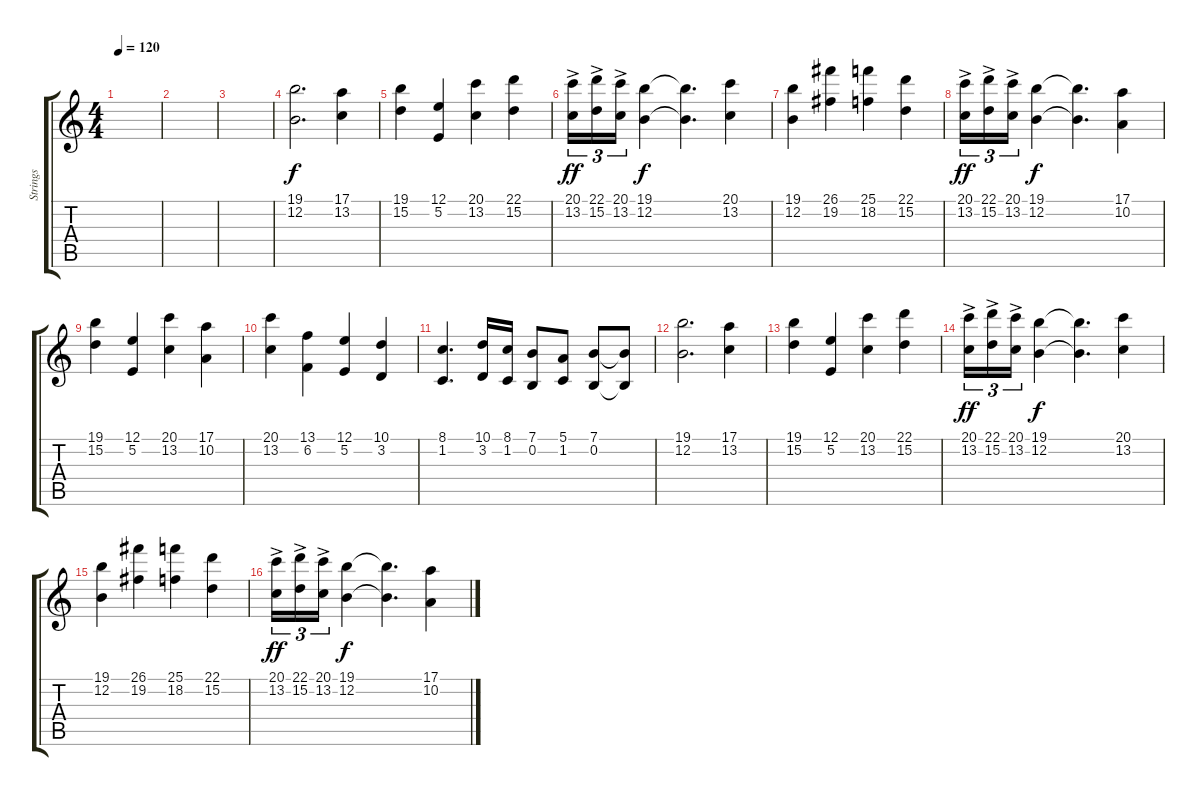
\track ("Strings" "Strings") {instrument stringensemble1}
\staff {score tabs}
\tuning (E4 B3 G3 D3 A2 E2) {hide}
\ts (4 4)
\tempo 120
\clef g2
\ks c
|
|
|
(19.1 12.2).2{d} (17.1 13.2).4 |
(19.1 15.2).4 (12.1 5.2).4 (20.1 13.2).4 (22.1 15.2).4 |
(20.1{ac} 13.2{ac}).16{tu (3 2) dy ff} (22.1{ac} 15.2{ac}).16{tu (3 2)} (20.1{ac} 13.2{ac}).16{tu (3 2)} (19.1 12.2).4{dy f} (19.1{t} 12.2{t}).4{d} (20.1 13.2).4 |
(19.1 12.2).4 (26.1 19.2).4 (25.1 18.2).4 (22.1 15.2).4 |
(20.1{ac} 13.2{ac}).16{tu (3 2) dy ff} (22.1{ac} 15.2{ac}).16{tu (3 2)} (20.1{ac} 13.2{ac}).16{tu (3 2)} (19.1 12.2).4{dy f} (19.1{t} 12.2{t}).4{d} (17.1 10.2).4 |
(19.1 15.2).4 (12.1 5.2).4 (20.1 13.2).4 (17.1 10.2).4 |
(20.1 13.2).4 (13.1 6.2).4 (12.1 5.2).4 (10.1 3.2).4 |
(8.1 1.2).4{d} (10.1 3.2).16 (8.1 1.2).16 (7.1 0.2).8 (5.1 1.2).8 (7.1 0.2).8 (7.1{t} 0.2{t}).8 |
(19.1 12.2).2{d} (17.1 13.2).4 |
(19.1 15.2).4 (12.1 5.2).4 (20.1 13.2).4 (22.1 15.2).4 |
(20.1{ac} 13.2{ac}).16{tu (3 2) dy ff} (22.1{ac} 15.2{ac}).16{tu (3 2)} (20.1{ac} 13.2{ac}).16{tu (3 2)} (19.1 12.2).4{dy f} (19.1{t} 12.2{t}).4{d} (20.1 13.2).4 |
(19.1 12.2).4 (26.1 19.2).4 (25.1 18.2).4 (22.1 15.2).4 |
(20.1{ac} 13.2{ac}).16{tu (3 2) dy ff} (22.1{ac} 15.2{ac}).16{tu (3 2)} (20.1{ac} 13.2{ac}).16{tu (3 2)} (19.1 12.2).4{dy f} (19.1{t} 12.2{t}).4{d} (17.1 10.2).4
